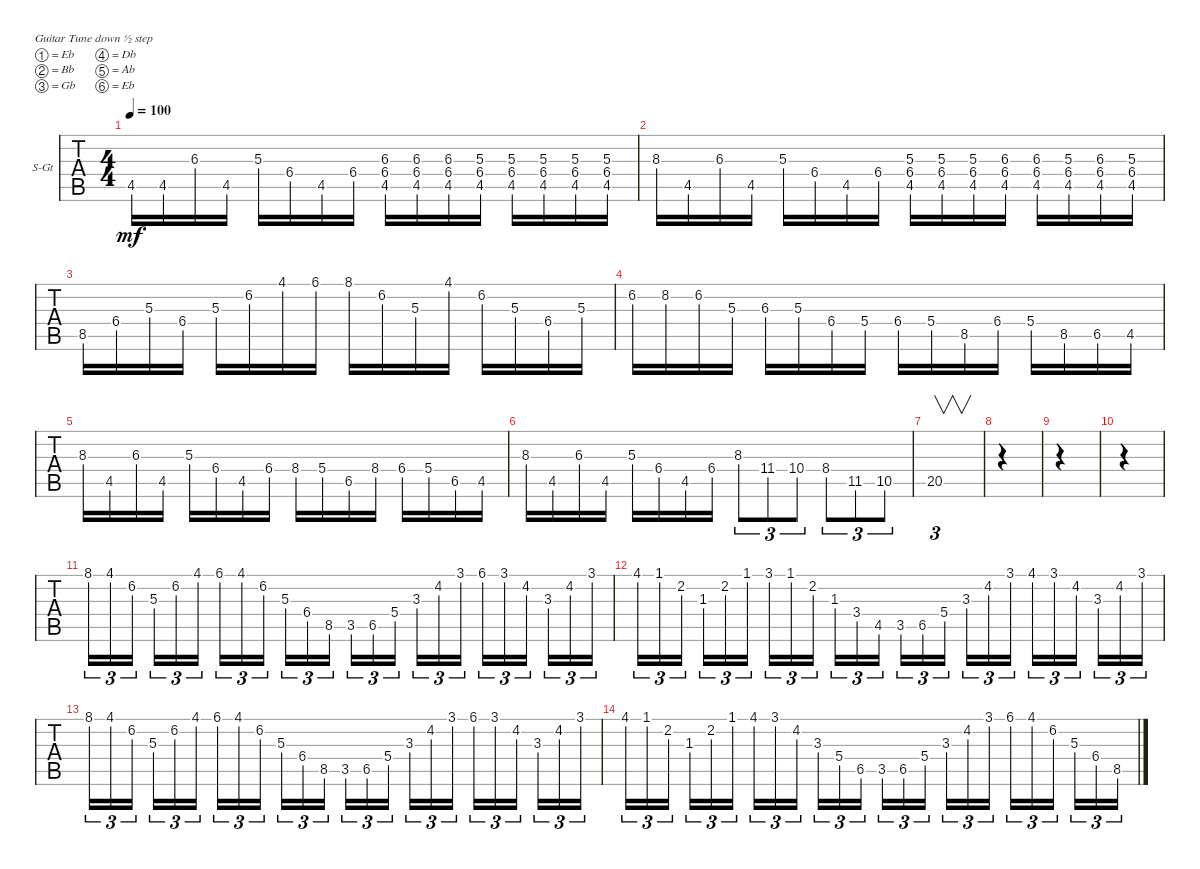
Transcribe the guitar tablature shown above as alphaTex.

\defaultSystemsLayout 4
\bracketExtendMode groupsimilarinstruments
\firstSystemTrackNameOrientation horizontal
\otherSystemsTrackNameOrientation horizontal
\track ("Steel Guitar" "S-Gt") {instrument acousticguitarsteel}
\staff {tabs}
\tuning (Eb4 Bb3 Gb3 Db3 Ab2 Eb2)
\ts (4 4)
\tempo 100
\clef g2
\ks c
4.5.16{dy mf} 4.5.16 6.3.16 4.5.16 5.3.16 6.4.16 4.5.16 6.4.16 (4.5 6.4 6.3).16 (4.5 6.3 6.4).16 (4.5 6.4 6.3).16 (5.3 6.4 4.5).16 (5.3 6.4 4.5).16 (5.3 6.4 4.5).16 (5.3 6.4 4.5).16 (5.3 6.4 4.5).16 |
8.3.16 4.5.16 6.3.16 4.5.16 5.3.16 6.4.16 4.5.16 6.4.16 (4.5 6.4 5.3).16 (4.5 5.3 6.4).16 (4.5 5.3 6.4).16 (4.5 6.3 6.4).16 (4.5 6.3 6.4).16 (4.5 5.3 6.4).16 (4.5 6.3 6.4).16 (4.5 5.3 6.4).16 |
8.5.16 6.4.16 5.3.16 6.4.16 5.3.16 6.2.16 4.1.16 6.1.16 8.1.16 6.2.16 5.3.16 4.1.16 6.2.16 5.3.16 6.4.16 5.3.16 |
6.2.16 8.2.16 6.2.16 5.3.16 6.3.16 5.3.16 6.4.16 5.4.16 6.4.16 5.4.16 8.5.16 6.4.16 5.4.16 8.5.16 6.5.16 4.5.16 |
8.3.16 4.5.16 6.3.16 4.5.16 5.3.16 6.4.16 4.5.16 6.4.16 8.4.16 5.4.16 6.5.16 8.4.16 6.4.16 5.4.16 6.5.16 4.5.16 |
8.3.16 4.5.16 6.3.16 4.5.16 5.3.16 6.4.16 4.5.16 6.4.16 8.3.8{tu (3 2)} 11.4.8{tu (3 2)} 10.4.8{tu (3 2)} 8.4.8{tu (3 2)} 11.5.8{tu (3 2)} 10.5.8{tu (3 2)} |
20.5.1{v tu (3 2)} |
|
|
|
8.1.16{tu (3 2)} 4.1.16{tu (3 2)} 6.2.16{tu (3 2)} 5.3.16{tu (3 2)} 6.2.16{tu (3 2)} 4.1.16{tu (3 2)} 6.1.16{tu (3 2)} 4.1.16{tu (3 2)} 6.2.16{tu (3 2)} 5.3.16{tu (3 2)} 6.4.16{tu (3 2)} 8.5.16{tu (3 2)} 3.5.16{tu (3 2)} 6.5.16{tu (3 2)} 5.4.16{tu (3 2)} 3.3.16{tu (3 2)} 4.2.16{tu (3 2)} 3.1.16{tu (3 2)} 6.1.16{tu (3 2)} 3.1.16{tu (3 2)} 4.2.16{tu (3 2)} 3.3.16{tu (3 2)} 4.2.16{tu (3 2)} 3.1.16{tu (3 2)} |
4.1.16{tu (3 2)} 1.1.16{tu (3 2)} 2.2.16{tu (3 2)} 1.3.16{tu (3 2)} 2.2.16{tu (3 2)} 1.1.16{tu (3 2)} 3.1.16{tu (3 2)} 1.1.16{tu (3 2)} 2.2.16{tu (3 2)} 1.3.16{tu (3 2)} 3.4.16{tu (3 2)} 4.5.16{tu (3 2)} 3.5.16{tu (3 2)} 6.5.16{tu (3 2)} 5.4.16{tu (3 2)} 3.3.16{tu (3 2)} 4.2.16{tu (3 2)} 3.1.16{tu (3 2)} 4.1.16{tu (3 2)} 3.1.16{tu (3 2)} 4.2.16{tu (3 2)} 3.3.16{tu (3 2)} 4.2.16{tu (3 2)} 3.1.16{tu (3 2)} |
8.1.16{tu (3 2)} 4.1.16{tu (3 2)} 6.2.16{tu (3 2)} 5.3.16{tu (3 2)} 6.2.16{tu (3 2)} 4.1.16{tu (3 2)} 6.1.16{tu (3 2)} 4.1.16{tu (3 2)} 6.2.16{tu (3 2)} 5.3.16{tu (3 2)} 6.4.16{tu (3 2)} 8.5.16{tu (3 2)} 3.5.16{tu (3 2)} 6.5.16{tu (3 2)} 5.4.16{tu (3 2)} 3.3.16{tu (3 2)} 4.2.16{tu (3 2)} 3.1.16{tu (3 2)} 6.1.16{tu (3 2)} 3.1.16{tu (3 2)} 4.2.16{tu (3 2)} 3.3.16{tu (3 2)} 4.2.16{tu (3 2)} 3.1.16{tu (3 2)} |
4.1.16{tu (3 2)} 1.1.16{tu (3 2)} 2.2.16{tu (3 2)} 1.3.16{tu (3 2)} 2.2.16{tu (3 2)} 1.1.16{tu (3 2)} 4.1.16{tu (3 2)} 3.1.16{tu (3 2)} 4.2.16{tu (3 2)} 3.3.16{tu (3 2)} 5.4.16{tu (3 2)} 6.5.16{tu (3 2)} 3.5.16{tu (3 2)} 6.5.16{tu (3 2)} 5.4.16{tu (3 2)} 3.3.16{tu (3 2)} 4.2.16{tu (3 2)} 3.1.16{tu (3 2)} 6.1.16{tu (3 2)} 4.1.16{tu (3 2)} 6.2.16{tu (3 2)} 5.3.16{tu (3 2)} 6.4.16{tu (3 2)} 8.5.16{tu (3 2)}
